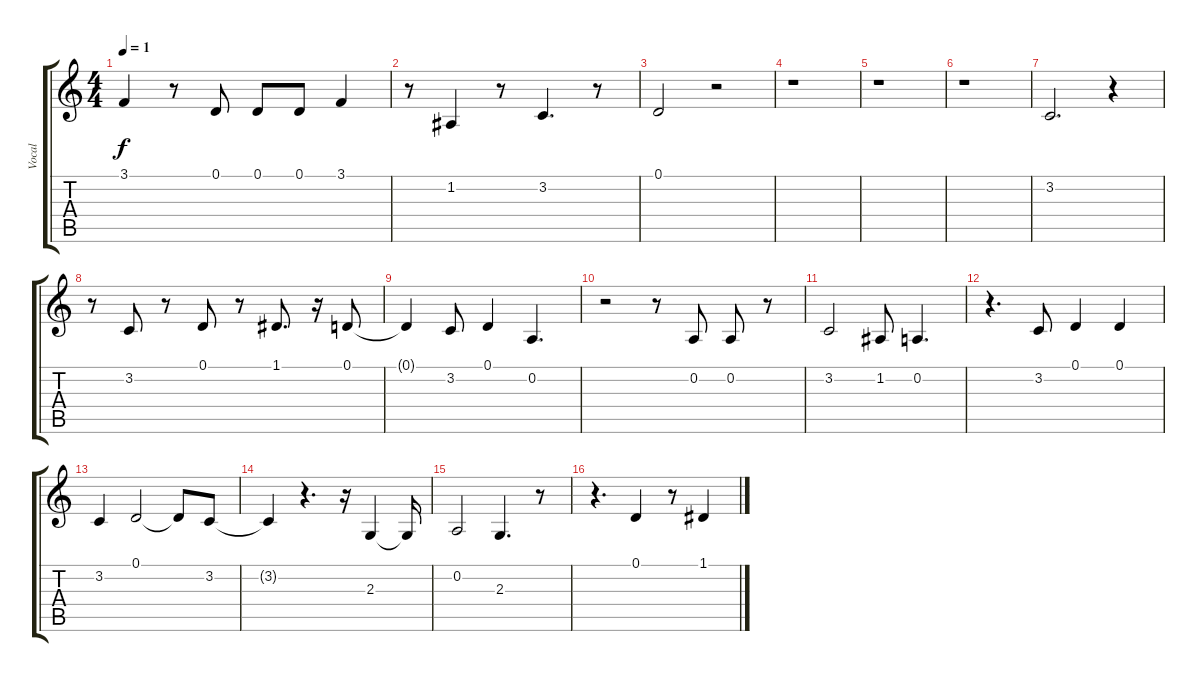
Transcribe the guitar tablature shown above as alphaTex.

\track ("Vocal" "Vocal") {instrument lead6voice}
\staff {score tabs}
\tuning (D4 A3 F3 C3 G2 C2) {hide}
\ts (4 4)
\tempo 1
\clef g2
\ks c
3.1.4{dy f} r.8 0.1.8 0.1.8 0.1.8 3.1.4 |
r.8 1.2.4 r.8 3.2.4{d} r.8 |
0.1.2 r.2 |
r.1 |
r.1 |
r.1 |
3.2.2{d} r.4 |
r.8 3.2.8 r.8 0.1.8 r.8 1.1.8{d} r.16 0.1.8 |
0.1{t}.4 3.2.8 0.1.4 0.2.4{d} |
r.2 r.8 0.2.8 0.2.8 r.8 |
3.2.2 1.2.8 0.2.4{d} |
r.4{d} 3.2.8 0.1.4 0.1.4 |
3.2.4 0.1.2 0.1{t}.8 3.2.8 |
3.2{t}.4 r.4{d} r.16 2.3.4 2.3{t}.16 |
0.2.2 2.3.4{d} r.8 |
r.4{d} 0.1.4 r.8 1.1.4
